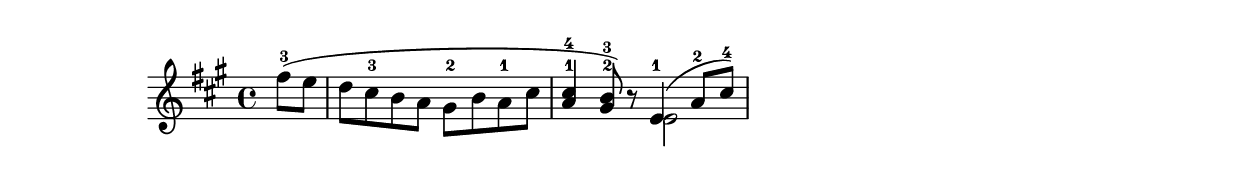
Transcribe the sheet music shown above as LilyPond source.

\version "2.8.1"
\include "english.ly"
\layout { ragged-right = ##t }

vI = \relative c'' {
  \partial 4
  \stemDown fs8-3( e |
  d cs-3 b a gs-2 b a-1 cs |
  \stemUp <a^1 cs^4>4 <gs^2 b^3>8) b8\rest e,4-1( a8-2 cs-4) |
}

vII = \relative c' {
  \partial 4
  s4 |
  s1 |
  s2 e2 |
}

{
  \clef treble
  \key a \major
  \time 4/4

  << \vI \\ \vII >>
}
